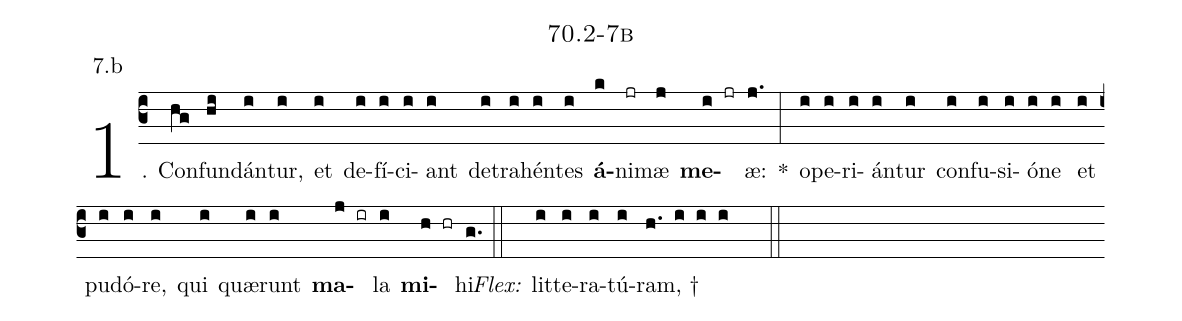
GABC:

name: 70.2-7b;
annotation: 7.b;
%%
(c3)1. Con(hg)fun(hi)dán(i)tur,(i) et(i) de(i)fí(i)ci(i)ant(i) de(i)tra(i)hén(i)tes(i) <b>á</b>(k)ni(jr)mæ(j) <b>me</b>(i jr)æ:(j.) *(:) o(i)pe(i)ri(i)án(i)tur(i) con(i)fu(i)si(i)ó(i)ne(i) et(i) pu(i)dó(i)re,(i) qui(i) quæ(i)runt(i) <b>ma</b>(j ir)la(i) <b>mi</b>(h hr)hi.(g.) (::)
<i>Flex:</i>()  lit(i)te(i)ra(i)tú(i)ram, †(h. i i i  ::)
